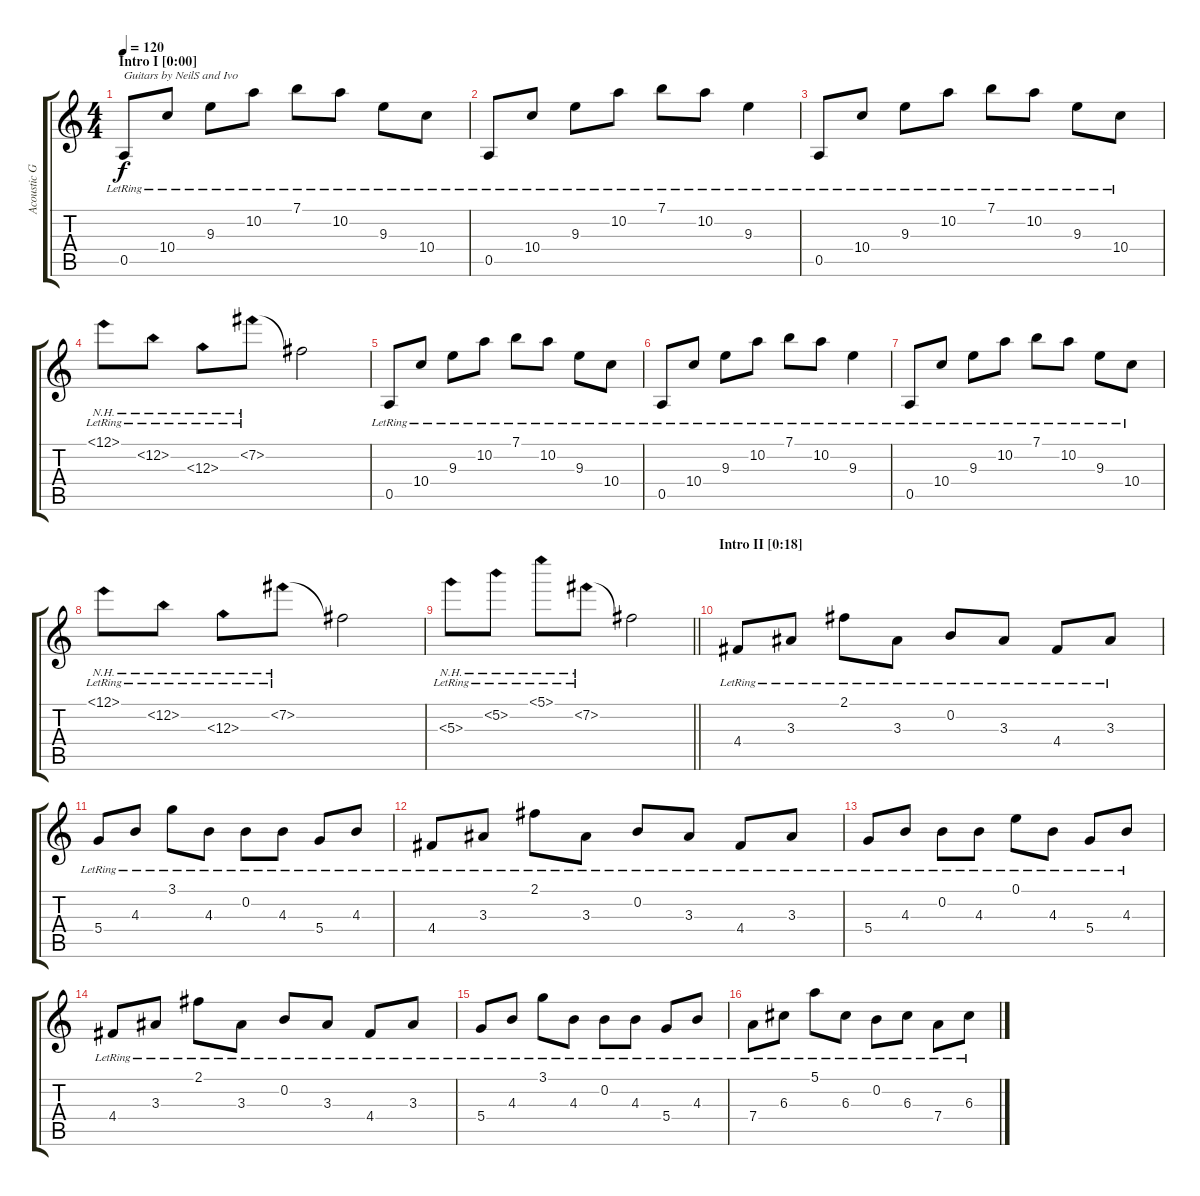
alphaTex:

\track ("Acoustic Guitar II" "Acoustic G") {instrument acousticguitarsteel}
\staff {score tabs}
\tuning (E4 B3 G3 D3 A2 E2) {hide}
\ts (4 4)
\section ("" "Intro I [0:00]")
\tempo 120
\clef g2
\ks c
0.5{lr}.8{txt "Guitars by NeilS and Ivo" dy f instrument acousticguitarsteel} 10.4{lr}.8 9.3{lr}.8 10.2{lr}.8 7.1{lr}.8 10.2{lr}.8 9.3{lr}.8 10.4{lr}.8 |
0.5{lr}.8 10.4{lr}.8 9.3{lr}.8 10.2{lr}.8 7.1{lr}.8 10.2{lr}.8 9.3{lr}.4 |
0.5{lr}.8 10.4{lr}.8 9.3{lr}.8 10.2{lr}.8 7.1{lr}.8 10.2{lr}.8 9.3{lr}.8 10.4{lr}.8 |
12.1{nh lr}.8 12.2{nh lr}.8 12.3{nh lr}.8 7.2{nh lr}.8 7.2{t}.2 |
0.5{lr}.8 10.4{lr}.8 9.3{lr}.8 10.2{lr}.8 7.1{lr}.8 10.2{lr}.8 9.3{lr}.8 10.4{lr}.8 |
0.5{lr}.8 10.4{lr}.8 9.3{lr}.8 10.2{lr}.8 7.1{lr}.8 10.2{lr}.8 9.3{lr}.4 |
0.5{lr}.8 10.4{lr}.8 9.3{lr}.8 10.2{lr}.8 7.1{lr}.8 10.2{lr}.8 9.3{lr}.8 10.4{lr}.8 |
12.1{nh lr}.8 12.2{nh lr}.8 12.3{nh lr}.8 7.2{nh lr}.8 7.2{t}.2 |
\barLineRight lightlight
5.3{nh lr}.8 5.2{nh lr}.8 5.1{nh lr}.8 7.2{nh lr}.8 7.2{t}.2 |
\section ("" "Intro II [0:18]")
4.4{lr}.8 3.3{lr}.8 2.1{lr}.8 3.3{lr}.8 0.2{lr}.8 3.3{lr}.8 4.4{lr}.8 3.3{lr}.8 |
5.4{lr}.8 4.3{lr}.8 3.1{lr}.8 4.3{lr}.8 0.2{lr}.8 4.3{lr}.8 5.4{lr}.8 4.3{lr}.8 |
4.4{lr}.8 3.3{lr}.8 2.1{lr}.8 3.3{lr}.8 0.2{lr}.8 3.3{lr}.8 4.4{lr}.8 3.3{lr}.8 |
5.4{lr}.8 4.3{lr}.8 0.2{lr}.8 4.3{lr}.8 0.1{lr}.8 4.3{lr}.8 5.4{lr}.8 4.3{lr}.8 |
4.4{lr}.8 3.3{lr}.8 2.1{lr}.8 3.3{lr}.8 0.2{lr}.8 3.3{lr}.8 4.4{lr}.8 3.3{lr}.8 |
5.4{lr}.8 4.3{lr}.8 3.1{lr}.8 4.3{lr}.8 0.2{lr}.8 4.3{lr}.8 5.4{lr}.8 4.3{lr}.8 |
7.4{lr}.8 6.3{lr}.8 5.1{lr}.8 6.3{lr}.8 0.2{lr}.8 6.3{lr}.8 7.4{lr}.8 6.3{lr}.8
